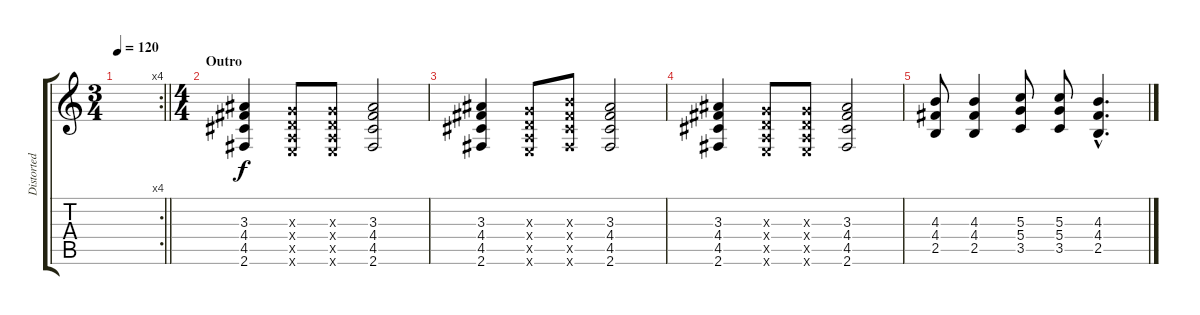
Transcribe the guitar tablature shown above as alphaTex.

\track ("Distorted Guitar" "Distorted ") {instrument distortionguitar}
\staff {score tabs}
\tuning (E4 B3 G3 D3 A2 E2) {hide}
\rc 4
\ts (3 4)
\tempo 120
\clef g2
\barLineRight lightlight
\ks c
|
\ts (4 4)
\section ("" "Outro")
(3.3 4.4 4.5 2.6).4 (0.3{x} 0.4{x} 0.5{x} 0.6{x}).8 (0.3{x} 0.4{x} 0.5{x} 0.6{x}).8 (3.3 4.4 4.5 2.6).2 |
(3.3 4.4 4.5 2.6).4 (0.3{x} 0.4{x} 0.5{x} 0.6{x}).8 (4.3{x} 4.4{x} 4.5{x} 2.6{x}).8 (3.3 4.4 4.5 2.6).2 |
(3.3 4.4 4.5 2.6).4 (0.3{x} 0.4{x} 0.5{x} 0.6{x}).8 (0.3{x} 0.4{x} 0.5{x} 0.6{x}).8 (3.3 4.4 4.5 2.6).2 |
(4.3 4.4 2.5).8 (4.3 4.4 2.5).4 (5.3 5.4 3.5).8 (5.3 5.4 3.5).8 (4.3{hac} 4.4{hac} 2.5{hac}).4{d}
